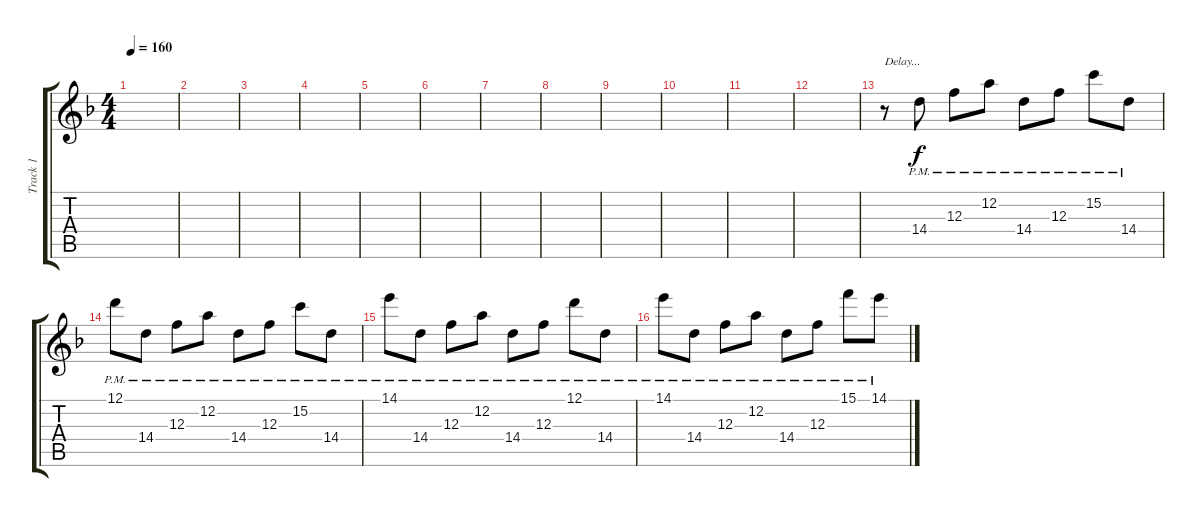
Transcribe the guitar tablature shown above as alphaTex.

\track ("Track 1" "Track 1") {instrument electricguitarjazz}
\staff {score tabs}
\tuning (D4 A3 F3 C3 G2 C2) {hide}
\ts (4 4)
\tempo 160
\clef g2
\ks dminor
|
|
|
|
|
|
|
|
|
|
|
|
r.8{txt "Delay..."} 14.4{pm}.8{dy f instrument electricguitarjazz} 12.3{pm}.8 12.2{pm}.8 14.4{pm}.8 12.3{pm}.8 15.2{pm}.8 14.4{pm}.8 |
12.1{pm}.8 14.4{pm}.8 12.3{pm}.8 12.2{pm}.8 14.4{pm}.8 12.3{pm}.8 15.2{pm}.8 14.4{pm}.8 |
14.1{pm}.8 14.4{pm}.8 12.3{pm}.8 12.2{pm}.8 14.4{pm}.8 12.3{pm}.8 12.1{pm}.8 14.4{pm}.8 |
14.1{pm}.8 14.4{pm}.8 12.3{pm}.8 12.2{pm}.8 14.4{pm}.8 12.3{pm}.8 15.1{pm}.8 14.1{pm}.8
